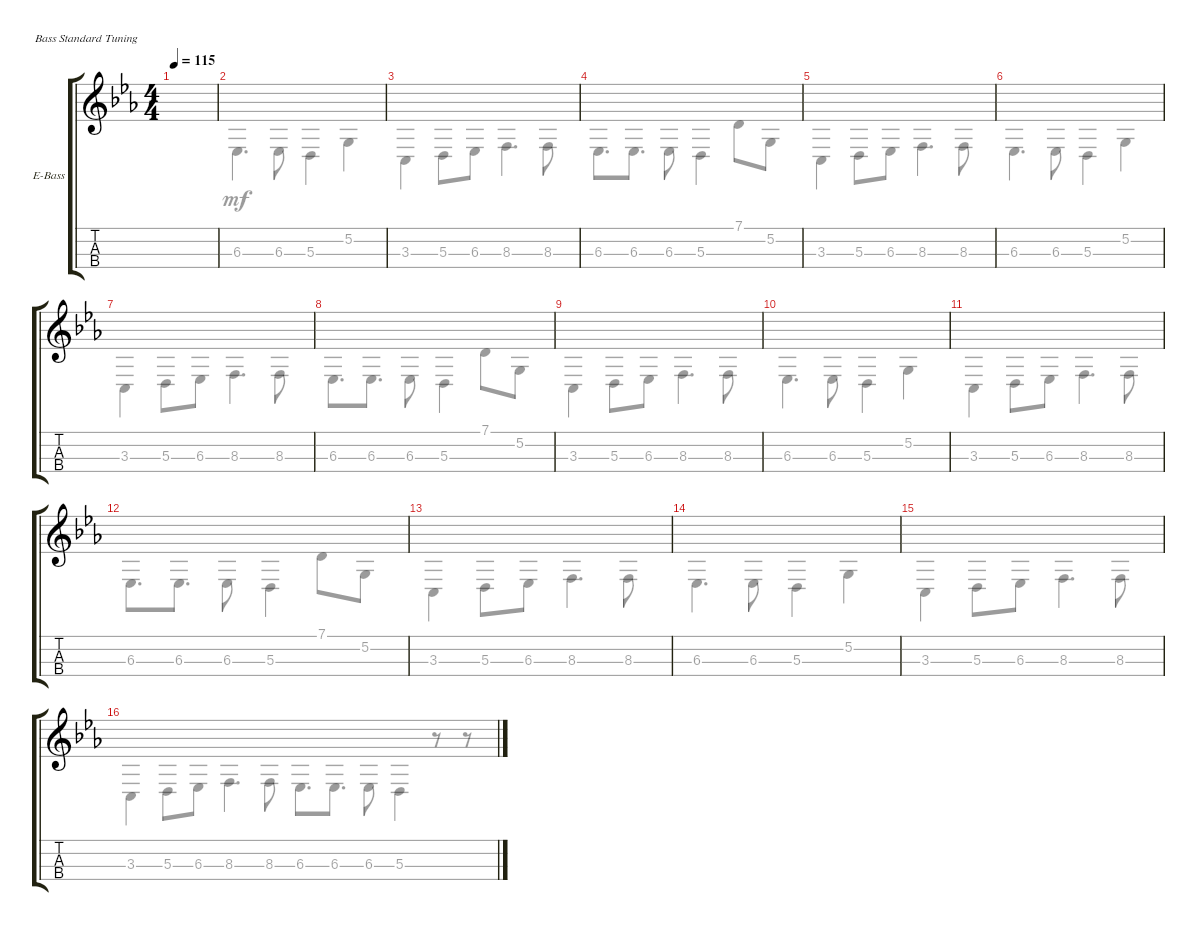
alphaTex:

\bracketExtendMode groupsimilarinstruments
\firstSystemTrackNameOrientation horizontal
\otherSystemsTrackNameOrientation horizontal
\track ("Bass (Var 1)" "E-Bass") {solo instrument electricbassfinger}
\staff {score tabs}
\tuning (G2 D2 A1 E1)
\voice
\ts (4 4)
\tempo 115
\clef g2
\scale
0.25
\ks eb
|
\scale
0.25 |
\scale
0.25 |
\scale
0.25 |
\scale
0.25 |
\scale
0.25 |
\scale
0.25 |
\scale
0.25 |
\scale
0.25 |
\scale
0.25 |
\scale
0.25 |
\scale
0.25 |
\scale
0.25 |
\scale
0.25 |
\scale
0.25 |
\scale
0.25
\voice
\clef g2
\ottava regular
\simile none
\scale
0.25
\ks eb
3.3.4{dy mf} 5.3.8 6.3.8 8.3.4{d} 8.3.8 |
\scale
0.25 6.3.4{d} 6.3.8 5.3.4 5.2.4 |
\scale
0.25 3.3.4 5.3.8 6.3.8 8.3.4{d} 8.3.8 |
\scale
0.25 6.3.8{d} 6.3.8{d} 6.3.8 5.3.4 7.1.8 5.2.8 |
\scale
0.25 3.3.4 5.3.8 6.3.8 8.3.4{d} 8.3.8 |
\scale
0.25 6.3.4{d} 6.3.8 5.3.4 5.2.4 |
\scale
0.25 3.3.4 5.3.8 6.3.8 8.3.4{d} 8.3.8 |
\scale
0.25 6.3.8{d} 6.3.8{d} 6.3.8 5.3.4 7.1.8 5.2.8 |
\scale
0.25 3.3.4 5.3.8 6.3.8 8.3.4{d} 8.3.8 |
\scale
0.25 6.3.4{d} 6.3.8 5.3.4 5.2.4 |
\scale
0.25 3.3.4 5.3.8 6.3.8 8.3.4{d} 8.3.8 |
\scale
0.25 6.3.8{d} 6.3.8{d} 6.3.8 5.3.4 7.1.8 5.2.8 |
\scale
0.25 3.3.4 5.3.8 6.3.8 8.3.4{d} 8.3.8 |
\scale
0.25 6.3.4{d} 6.3.8 5.3.4 5.2.4 |
\scale
0.25 3.3.4 5.3.8 6.3.8 8.3.4{d} 8.3.8 |
\scale
0.25 6.3.8{d} 6.3.8{d} 6.3.8 5.3.4 r.8 r.8
